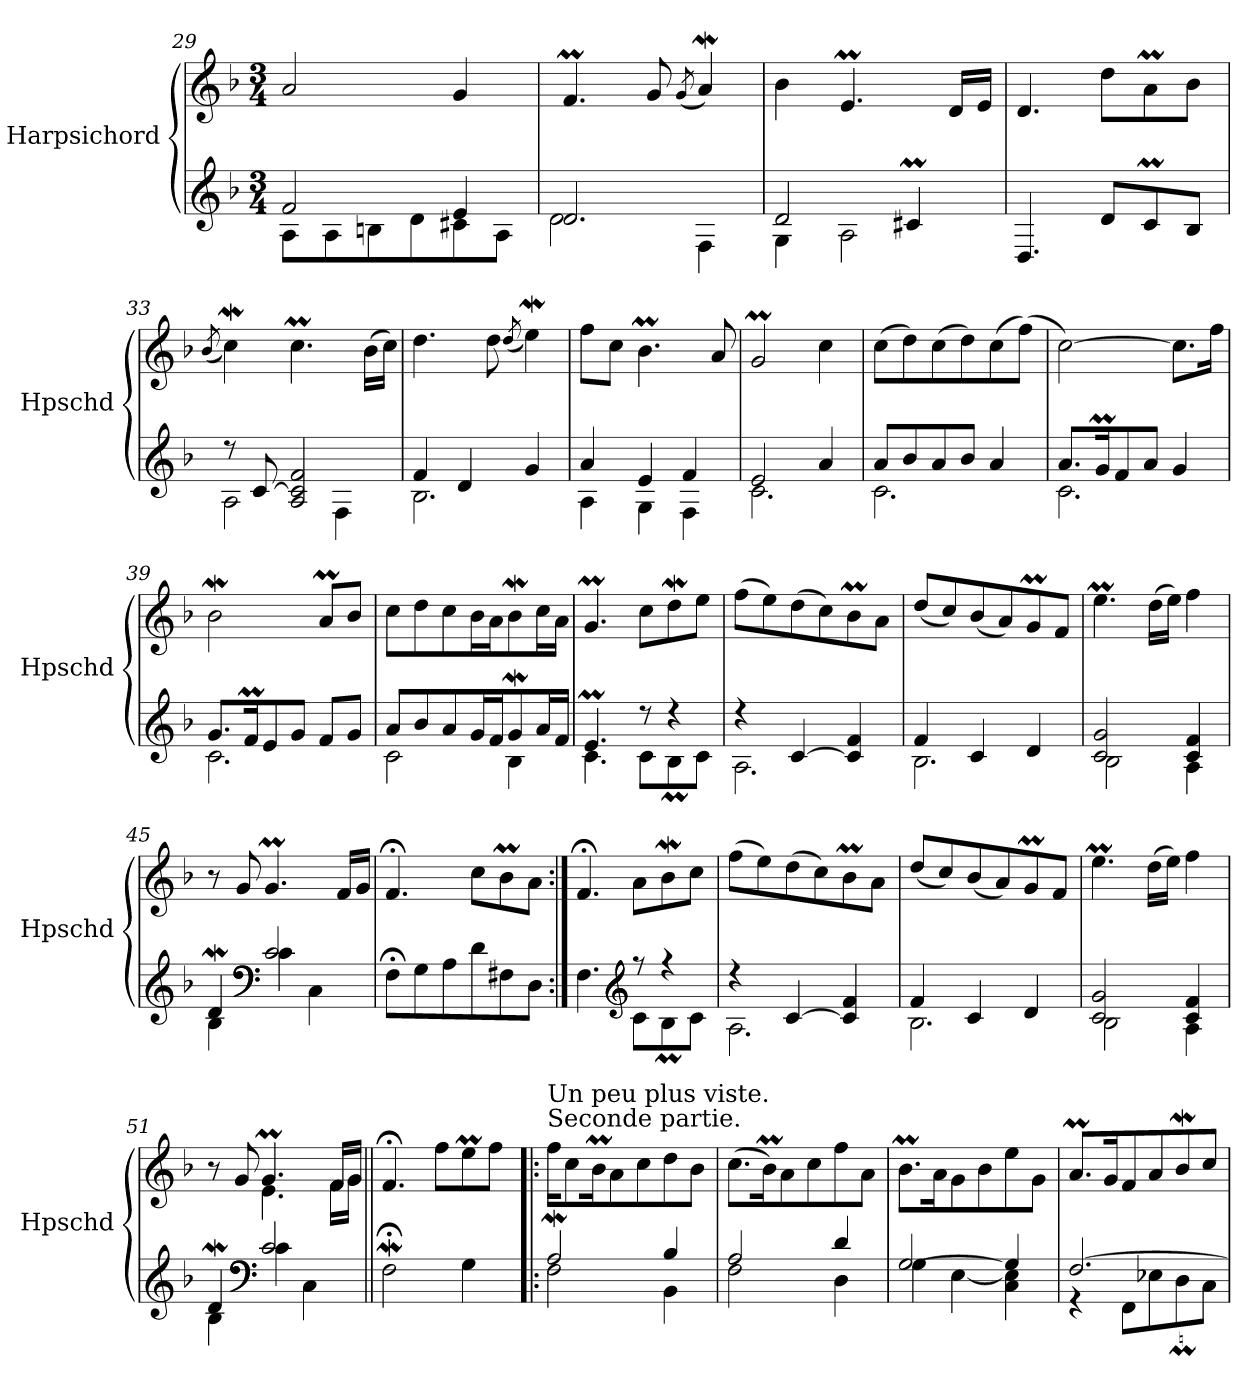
**kern	**kern
*part1	*part1
*staff2	*staff1
*I"Harpsichord	*
*I'Hpschd	*
*clefG2	*clefG2
*k[b-]	*k[b-]
*M3/4	*M3/4
=29	=29
*^	*
2f/	8A\L	2a/
.	8A\	.
.	8Bn\	.
.	8d\	.
4e/	8c#X\	4g/
.	8A\J	.
=30	=30	=30
2.d/	2d\	4.fM/
.	.	8g/
.	.	(8qg/
.	4F\	4aW/)
=31	=31	=31
2d/	4G\	4b-\
.	2A\	4.em/
4c#Xm/	.	.
.	.	16d/LL
.	.	16e/JJ
*v	*v	*
!!LO:LB:g=z
=32	=32
4.D/	4.d/
8d/L	8dd\L
8cM/	8am\
8B-/J	8b-\J
=33	=33
.	(8qb-/
*^	*
8r	2A\	4ccW\)
[8c/	.	.
2A/ 2c/] 2f/	.	4.ccM\
.	4F\	.
.	.	(16b-\LL
.	.	16cc\JJ)
=34	=34	=34
4f/	2.B-\	4.dd\
4d/	.	.
.	.	8dd\
.	.	(8qdd/
4g/	.	4eeW\)
=35	=35	=35
4a/	4A\	8ff\L
.	.	8cc\J
4e/	4G\	4.b-M\
4f/	4F\	.
.	.	8a/
=36	=36	=36
2e/	2.c\	2gM/
4a/	.	4cc\
!!LO:LB:g=z
=37	=37	=37
8a/L	2.c\	(8cc\L
8b-/	.	8dd\)
8a/	.	(8cc\
8b-/J	.	8dd\)
4a/	.	(8cc\
.	.	(8ff\J)
=38	=38	=38
8.a/L	2.c\	[2cc\)
16gM/K	.	.
8f/	.	.
8a/J	.	.
4g/	.	8.cc\L]
.	.	16ff\Jk
=39	=39	=39
8.g/L	2.c\	2b-w\
16fM/K	.	.
8e/	.	.
8g/J	.	.
8f/L	.	8am/L
8g/J	.	8b-/J
=40	=40	=40
8a/L	2c\	8cc\L
8b-/	.	8dd\
8a/	.	8cc\
16g/L	.	16b-\L
16f/J	.	16a\J
8gW/	4B-\	8b-w\
16a/L	.	16cc\L
16f/JJ	.	16a\JJ
=41	=41	=41
4.em/	4.c\	4.gM/
8r	8c\L	8cc\L
4r	8B-M\	8ddW\
.	8c\J	8ee\J
!!LO:LB:g=z
=42	=42	=42
4r	2.A\	(8ff\L
.	.	8ee\)
[4c/	.	(8dd\
.	.	8cc\)
4c/] 4f/	.	8b-M\
.	.	8a\J
=43	=43	=43
4f/	2.B-\	(8dd/L
.	.	8cc/)
4c/	.	(8b-/
.	.	8a/)
4d/	.	8gM/
.	.	8f/J
=44	=44	=44
2c/ 2g/	2B-\	4.eem\
.	.	(16dd\LL
.	.	16ee\JJ)
4c/ 4f/	4A\	4ff\
=45	=45	=45
4dW/	4B-\	8r
.	.	8g/
*clefF4	*	*
2c/	4c\	4.gM/
.	4C\	.
.	.	16f/LL
.	.	16g/JJ
*v	*v	*
=46	=46
8F;\L	4.f;</
8G\	.
8A\	.
8d\	8cc\L
8F#X\	8b-M\
8D\J	8a\J
=47:|!	=47:|!
*^	*
4.F\	4.ryy	4.f;</
*clefG2	*	*
8r	8c\L	8a\L
4r	8B-M\	8b-w\
.	8c\J	8cc\J
!!LO:LB:g=z
=48	=48	=48
4r	2.A\	(8ff\L
.	.	8ee\)
[4c/	.	(8dd\
.	.	8cc\)
4c/] 4f/	.	8b-M\
.	.	8a\J
=49	=49	=49
4f/	2.B-\	(8dd/L
.	.	8cc/)
4c/	.	(8b-/
.	.	8a/)
4d/	.	8gM/
.	.	8f/J
=50	=50	=50
2c/ 2g/	2B-\	4.eem\
.	.	(16dd\LL
.	.	16ee\JJ)
4c/ 4f/	4A\	4ff\
=51	=51	=51
*	*	*^
4dW/	4B-\	8r	4ryy
.	.	8g/	.
*clefF4	*	*	*
2c/	4c\	4.gM/	4.e\
.	4C\	.	.
.	.	16f/LL	16f\LL
.	.	16g/JJ	16g\JJ
*v	*v	*	*
*	*v	*v
=52||	=52||
2F;w\	4.f;</
.	8ff\L
4G\	8eem\
.	8ff\J
!!LO:PB:g=z
=53!|:	=53!|:
*^	*
!	!	!LO:TX:a:t=Seconde partie.
!	!	!LO:TX:a:t=Un peu plus viste.
2AW/	2F\	16ff\KL
.	.	8cc\
.	.	16b-M\K
.	.	8a\
.	.	8cc\
4B-/	4BB-\	8dd\
.	.	8b-\J
=54	=54	=54
2A/	2F\	(8.cc\L
.	.	16b-M\K)
.	.	8a\
.	.	8cc\
4d/	4D\	8ff\
.	.	8a\J
=55	=55	=55
[2G/	4G\	8.b-M\L
.	.	16a\K
.	[4E\	8g\
.	.	8b-\
4G/]	4C\ 4E\]	8ee\
.	.	8g\J
=56	=56	=56
[2.F/	4r	8.am/L
.	.	16g/K
.	8FF\L	8f/
.	8E-X\	8a/
.	8DM\	8b-w/
.	8C\J	8cc/J
*v	*v	*
=	=
*-	*-
